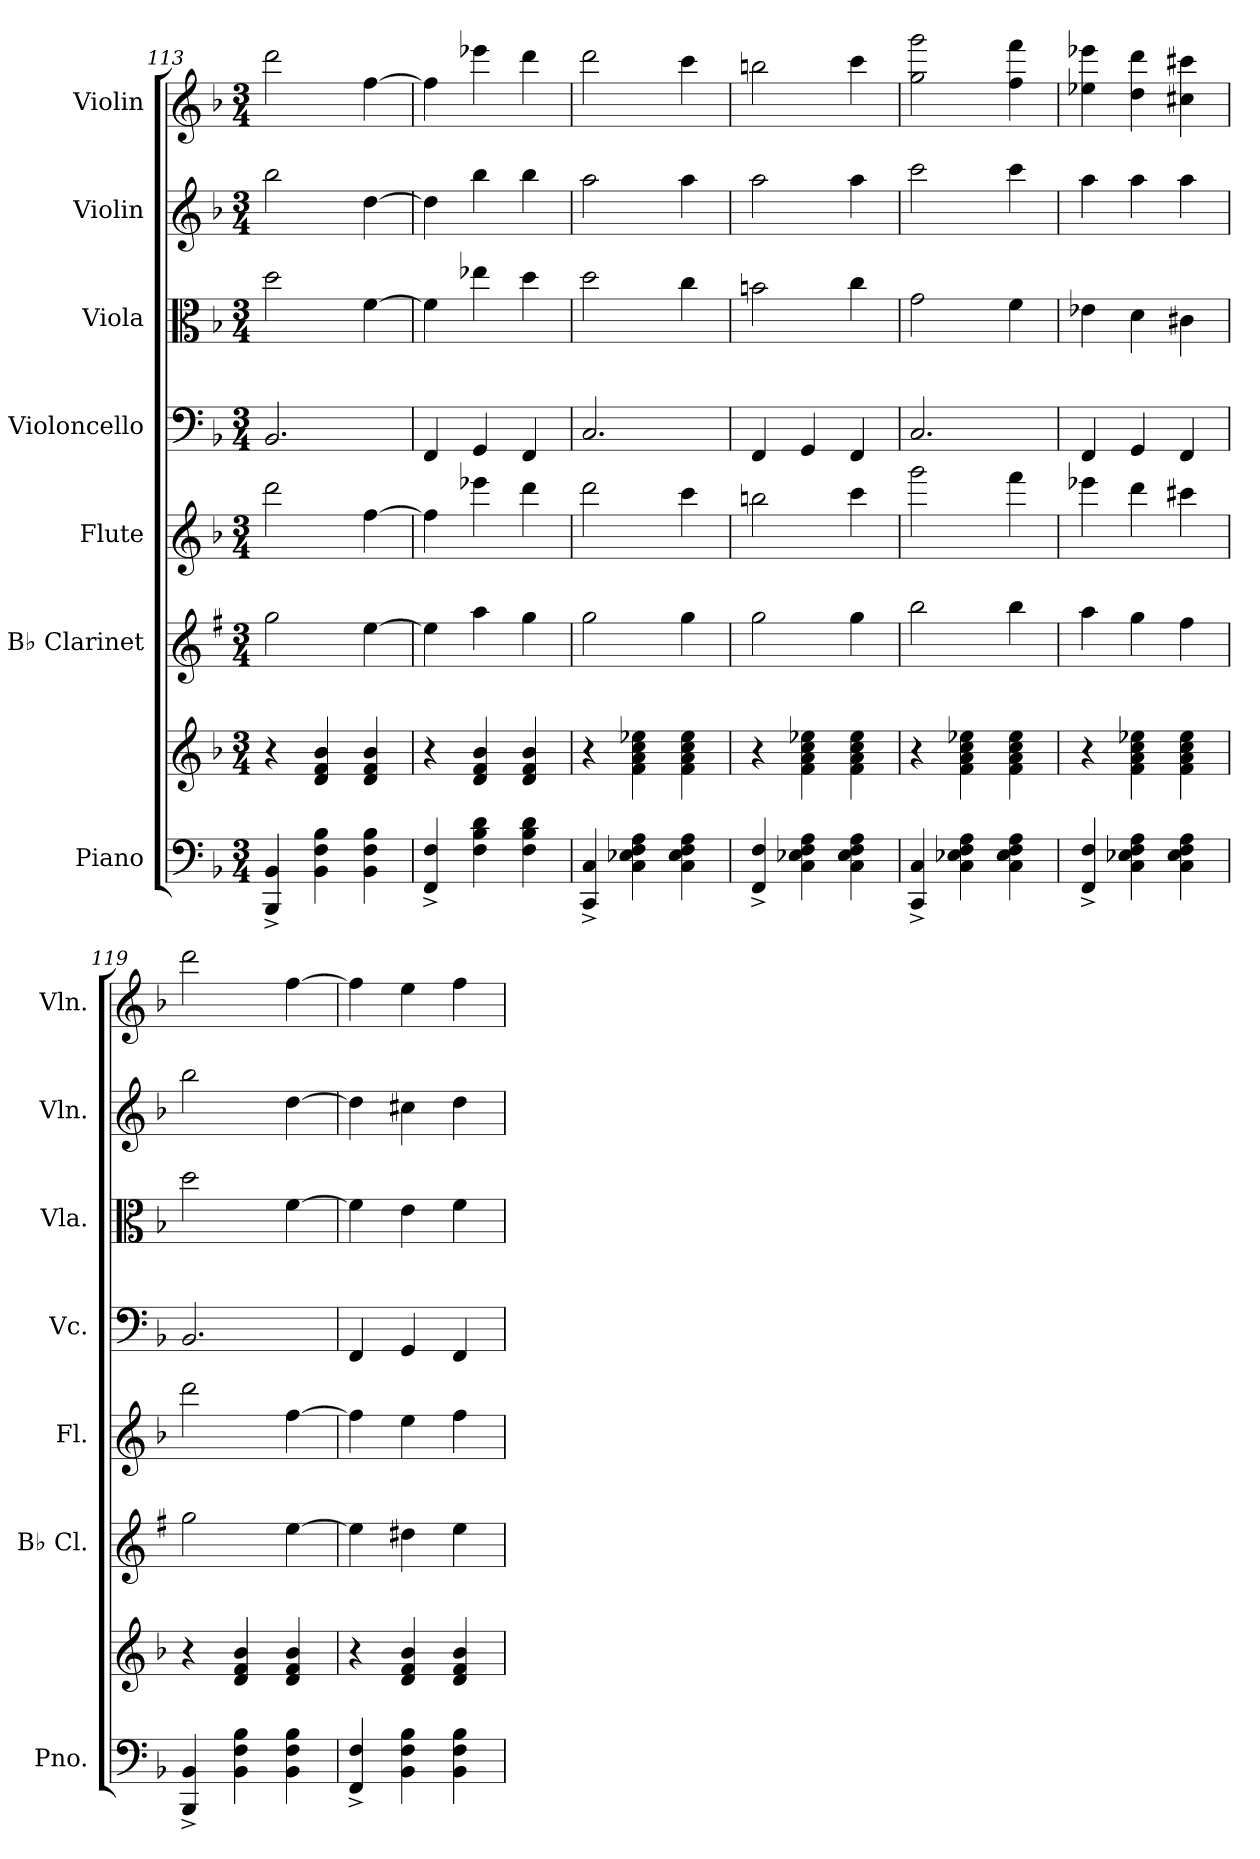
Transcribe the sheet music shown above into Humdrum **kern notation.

**kern	**kern	**kern	**kern	**kern	**kern	**kern	**kern
*part7	*part7	*part6	*part5	*part4	*part3	*part2	*part1
*staff8	*staff7	*staff6	*staff5	*staff4	*staff3	*staff2	*staff1
*I"Piano	*	*I"B♭ Clarinet	*I"Flute	*I"Violoncello	*I"Viola	*I"Violin	*I"Violin
*I'Pno.	*	*I'B♭ Cl.	*I'Fl.	*I'Vc.	*I'Vla.	*I'Vln.	*I'Vln.
*clefF4	*clefG2	*clefG2	*clefG2	*clefF4	*clefC3	*clefG2	*clefG2
*	*	*ITrd1c2	*	*	*	*	*
*k[b-]	*k[b-]	*k[b-]	*k[b-]	*k[b-]	*k[b-]	*k[b-]	*k[b-]
*M3/4	*M3/4	*M3/4	*M3/4	*M3/4	*M3/4	*M3/4	*M3/4
=113	=113	=113	=113	=113	=113	=113	=113
4BBB-/^ 4BB-/^	4r	2ff\	2ddd\	2.BB-/	2dd\	2bb-\	2ddd\
4BB-\ 4F\ 4B-\	4d/ 4f/ 4b-/	.	.	.	.	.	.
4BB-\ 4F\ 4B-\	4d/ 4f/ 4b-/	[4dd\	[4ff\	.	[4f\	[4dd\	[4ff\
=114	=114	=114	=114	=114	=114	=114	=114
4FF/^ 4F/^	4r	4dd\]	4ff\]	4FF/	4f\]	4dd\]	4ff\]
4F\ 4B-\ 4d\	4d/ 4f/ 4b-/	4gg\	4eee-X\	4GG/	4ee-X\	4bb-\	4eee-X\
4F\ 4B-\ 4d\	4d/ 4f/ 4b-/	4ff\	4ddd\	4FF/	4dd\	4bb-\	4ddd\
!!LO:PB:g=z
=115	=115	=115	=115	=115	=115	=115	=115
4CC/^ 4C/^	4r	2ff\	2ddd\	2.C/	2dd\	2aa\	2ddd\
4C\ 4E-X\ 4F\ 4A\	4f\ 4a\ 4cc\ 4ee-X\	.	.	.	.	.	.
4C\ 4E-\ 4F\ 4A\	4f\ 4a\ 4cc\ 4ee-\	4ff\	4ccc\	.	4cc\	4aa\	4ccc\
=116	=116	=116	=116	=116	=116	=116	=116
4FF/^ 4F/^	4r	2ff\	2bbn\	4FF/	2bn\	2aa\	2bbn\
4C\ 4E-X\ 4F\ 4A\	4f\ 4a\ 4cc\ 4ee-X\	.	.	4GG/	.	.	.
4C\ 4E-\ 4F\ 4A\	4f\ 4a\ 4cc\ 4ee-\	4ff\	4ccc\	4FF/	4cc\	4aa\	4ccc\
=117	=117	=117	=117	=117	=117	=117	=117
4CC/^ 4C/^	4r	2aa\	2ggg\	2.C/	2g\	2ccc\	2gg\ 2ggg\
4C\ 4E-X\ 4F\ 4A\	4f\ 4a\ 4cc\ 4ee-X\	.	.	.	.	.	.
4C\ 4E-\ 4F\ 4A\	4f\ 4a\ 4cc\ 4ee-\	4aa\	4fff\	.	4f\	4ccc\	4ff\ 4fff\
=118	=118	=118	=118	=118	=118	=118	=118
4FF/^ 4F/^	4r	4gg\	4eee-X\	4FF/	4e-X\	4aa\	4ee-X\ 4eee-X\
4C\ 4E-X\ 4F\ 4A\	4f\ 4a\ 4cc\ 4ee-X\	4ff\	4ddd\	4GG/	4d\	4aa\	4dd\ 4ddd\
4C\ 4E-\ 4F\ 4A\	4f\ 4a\ 4cc\ 4ee-\	4ee\	4ccc#X\	4FF/	4c#X\	4aa\	4cc#X\ 4ccc#X\
=119	=119	=119	=119	=119	=119	=119	=119
4BBB-/^ 4BB-/^	4r	2ff\	2ddd\	2.BB-/	2dd\	2bb-\	2ddd\
4BB-\ 4F\ 4B-\	4d/ 4f/ 4b-/	.	.	.	.	.	.
4BB-\ 4F\ 4B-\	4d/ 4f/ 4b-/	[4dd\	[4ff\	.	[4f\	[4dd\	[4ff\
=120	=120	=120	=120	=120	=120	=120	=120
4FF/^ 4F/^	4r	4dd\]	4ff\]	4FF/	4f\]	4dd\]	4ff\]
4BB-\ 4F\ 4B-\	4d/ 4f/ 4b-/	4cc#X\	4ee\	4GG/	4e\	4cc#X\	4ee\
4BB-\ 4F\ 4B-\	4d/ 4f/ 4b-/	4dd\	4ff\	4FF/	4f\	4dd\	4ff\
=	=	=	=	=	=	=	=
*-	*-	*-	*-	*-	*-	*-	*-
